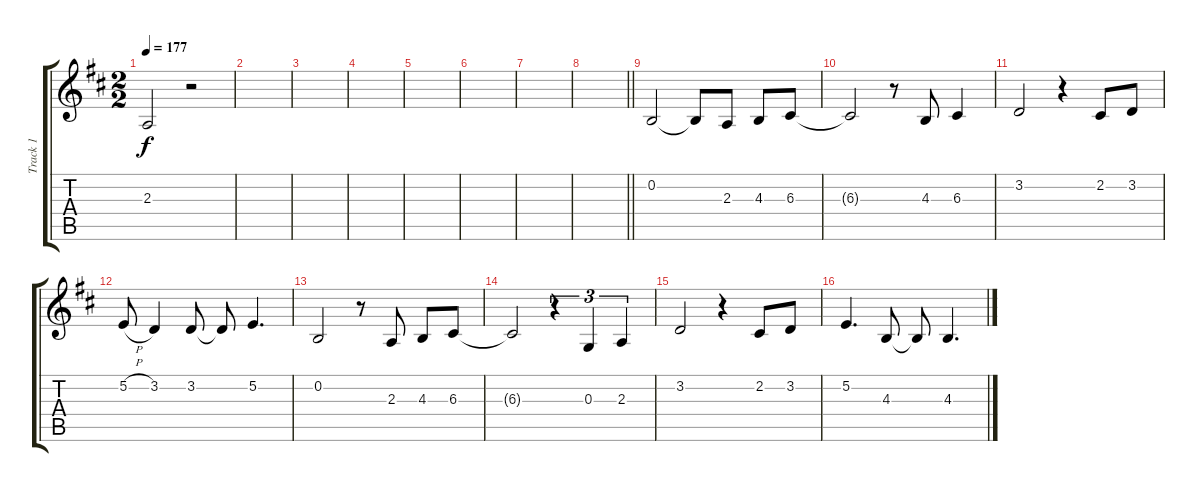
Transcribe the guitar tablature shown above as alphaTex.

\track ("Track 1" "Track 1") {instrument altosax}
\staff {score tabs}
\tuning (E4 B3 G3 D3 A2 E2) {hide}
\ts (2 2)
\tempo 177
\clef g2
\ks d
2.3{t}.2{dy f} r.2 |
|
|
|
|
|
|
\barLineRight lightlight
|
0.2.2 0.2{t}.8 2.3.8 4.3.8 6.3.8 |
6.3{t}.2 r.8 4.3.8 6.3.4 |
3.2.2 r.4 2.2.8 3.2.8 |
5.2{h}.8 3.2.4 3.2.8 3.2{t}.8 5.2.4{d} |
0.2.2 r.8 2.3.8 4.3.8 6.3.8 |
6.3{t}.2 r.4{tu (3 2)} 0.3.4{tu (3 2)} 2.3.4{tu (3 2)} |
3.2.2 r.4 2.2.8 3.2.8 |
5.2.4{d} 4.3.8 4.3{t}.8 4.3.4{d}
